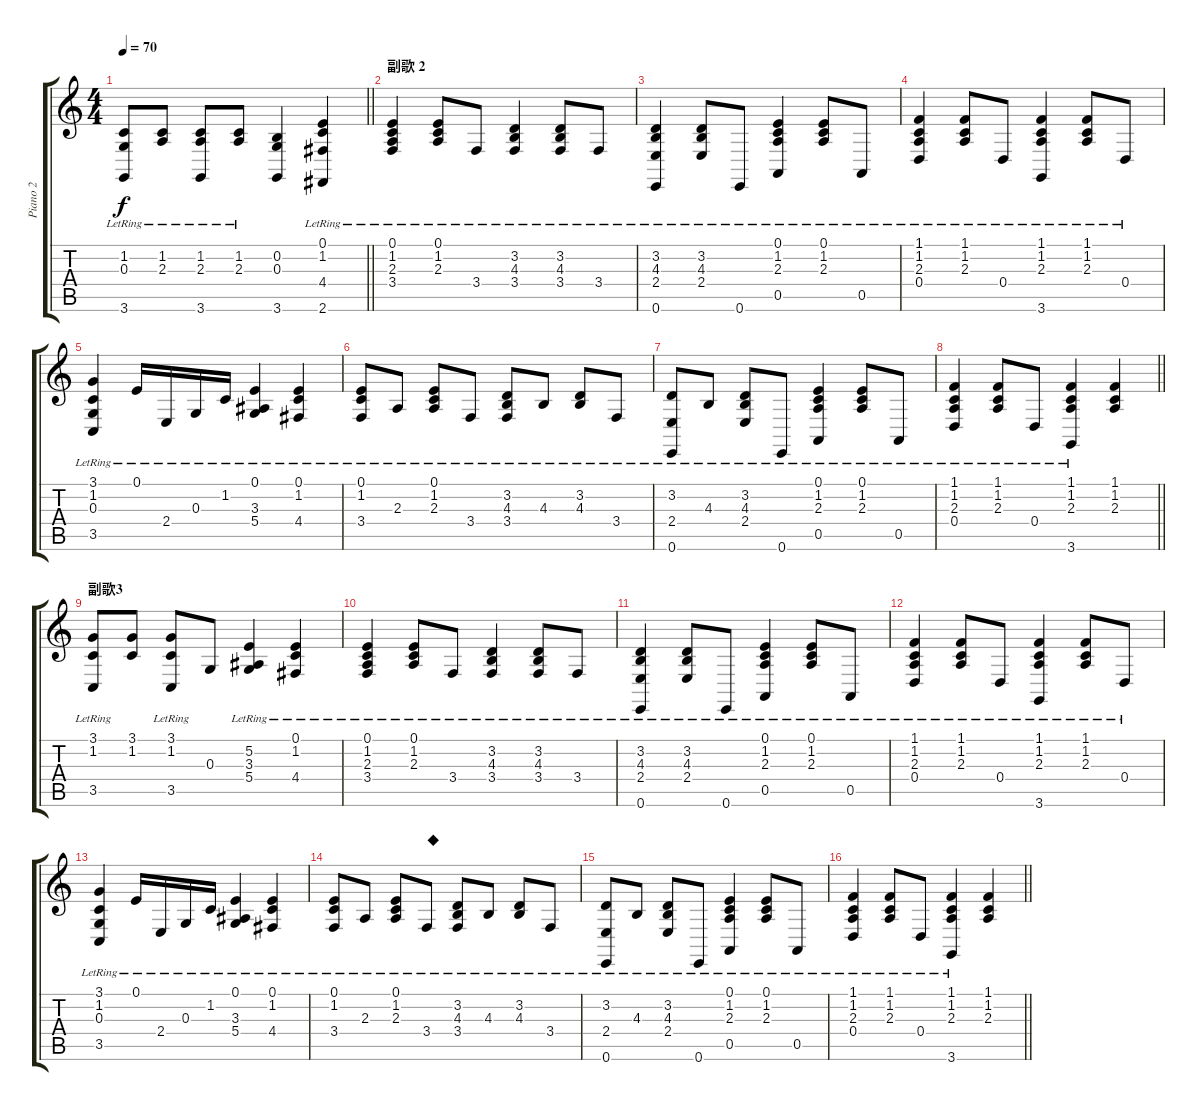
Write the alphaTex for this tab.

\track ("Piano 2" "Piano 2") {instrument brightacousticpiano}
\staff {score tabs}
\tuning (E4 B3 G3 D3 A2 E2) {hide}
\ts (4 4)
\tempo 70
\clef g2
\barLineRight lightlight
\ks c
(1.2{lr} 0.3{lr} 3.6{lr}).8{dy f} (1.2{lr} 2.3{lr}).8 (1.2{lr} 2.3{lr} 3.6{lr}).8 (1.2{lr} 2.3{lr}).8 (0.2 0.3 3.6).4 (0.1{lr} 1.2{lr} 4.4{lr} 2.6{lr}).4 |
\section ("" "副歌 2")
(0.1{lr} 1.2{lr} 2.3{lr} 3.4{lr}).4 (0.1{lr} 1.2{lr} 2.3{lr}).8 3.4{lr}.8 (3.2{lr} 4.3{lr} 3.4{lr}).4 (3.2{lr} 4.3{lr} 3.4{lr}).8 3.4{lr}.8 |
(3.2{lr} 4.3{lr} 2.4{lr} 0.6{lr}).4 (3.2{lr} 4.3{lr} 2.4{lr}).8 0.6{lr}.8 (0.1{lr} 1.2{lr} 2.3{lr} 0.5{lr}).4 (0.1{lr} 1.2{lr} 2.3{lr}).8 0.5{lr}.8 |
(1.1{lr} 1.2{lr} 2.3{lr} 0.4{lr}).4 (1.1{lr} 1.2{lr} 2.3{lr}).8 0.4{lr}.8 (1.1{lr} 1.2{lr} 2.3{lr} 3.6{lr}).4 (1.1{lr} 1.2{lr} 2.3{lr}).8 0.4{lr}.8 |
(3.1{lr} 1.2{lr} 0.3{lr} 3.5{lr}).4 0.1{lr}.16 2.4{lr}.16 0.3{lr}.16 1.2{lr}.16 (0.1{lr} 3.3{lr} 5.4{lr}).4 (0.1{lr} 1.2{lr} 4.4{lr}).4 |
(0.1{lr} 1.2{lr} 3.4{lr}).8 2.3{lr}.8 (0.1{lr} 1.2{lr} 2.3{lr}).8 3.4{lr}.8 (3.2{lr} 4.3{lr} 3.4{lr}).8 4.3{lr}.8 (3.2{lr} 4.3{lr}).8 3.4{lr}.8 |
(3.2{lr} 2.4{lr} 0.6{lr}).8 4.3{lr}.8 (3.2{lr} 4.3{lr} 2.4{lr}).8 0.6{lr}.8 (0.1{lr} 1.2{lr} 2.3{lr} 0.5{lr}).4 (0.1{lr} 1.2{lr} 2.3{lr}).8 0.5{lr}.8 |
\barLineRight lightlight
(1.1{lr} 1.2{lr} 2.3{lr} 0.4{lr}).4 (1.1{lr} 1.2{lr} 2.3{lr}).8 0.4{lr}.8 (1.1{lr} 1.2{lr} 2.3{lr} 3.6{lr}).4 (1.1 1.2 2.3).4 |
\section ("" "副歌3")
(3.1{lr} 1.2{lr} 3.5{lr}).8 (3.1 1.2).8 (3.1{lr} 1.2{lr} 3.5).8 0.3.8 (5.2 3.3{lr} 5.4{lr}).4 (0.1{lr} 1.2 4.4{lr}).4 |
(0.1{lr} 1.2{lr} 2.3{lr} 3.4{lr}).4 (0.1{lr} 1.2{lr} 2.3{lr}).8 3.4{lr}.8 (3.2{lr} 4.3{lr} 3.4{lr}).4 (3.2{lr} 4.3{lr} 3.4{lr}).8 3.4{lr}.8 |
(3.2{lr} 4.3{lr} 2.4{lr} 0.6{lr}).4 (3.2{lr} 4.3{lr} 2.4{lr}).8 0.6{lr}.8 (0.1{lr} 1.2{lr} 2.3{lr} 0.5{lr}).4 (0.1{lr} 1.2{lr} 2.3{lr}).8 0.5{lr}.8 |
(1.1{lr} 1.2{lr} 2.3{lr} 0.4{lr}).4 (1.1{lr} 1.2{lr} 2.3{lr}).8 0.4{lr}.8 (1.1{lr} 1.2{lr} 2.3{lr} 3.6{lr}).4 (1.1{lr} 1.2{lr} 2.3{lr}).8 0.4{lr}.8 |
(3.1{lr} 1.2{lr} 0.3{lr} 3.5{lr}).4 0.1{lr}.16 2.4{lr}.16 0.3{lr}.16 1.2{lr}.16 (0.1{lr} 3.3{lr} 5.4{lr}).4 (0.1{lr} 1.2{lr} 4.4{lr}).4 |
(0.1{lr} 1.2{lr} 3.4{lr}).8 2.3{lr}.8 (0.1{lr} 1.2{lr} 2.3{lr}).8 3.4{lr}.8{txt "◆"} (3.2{lr} 4.3{lr} 3.4{lr}).8 4.3{lr}.8 (3.2{lr} 4.3{lr}).8 3.4{lr}.8 |
(3.2{lr} 2.4{lr} 0.6{lr}).8 4.3{lr}.8 (3.2{lr} 4.3{lr} 2.4{lr}).8 0.6{lr}.8 (0.1{lr} 1.2{lr} 2.3{lr} 0.5{lr}).4 (0.1{lr} 1.2{lr} 2.3{lr}).8 0.5{lr}.8 |
\barLineRight lightlight
(1.1{lr} 1.2{lr} 2.3{lr} 0.4{lr}).4 (1.1{lr} 1.2{lr} 2.3{lr}).8 0.4{lr}.8 (1.1{lr} 1.2{lr} 2.3{lr} 3.6{lr}).4 (1.1 1.2 2.3).4
